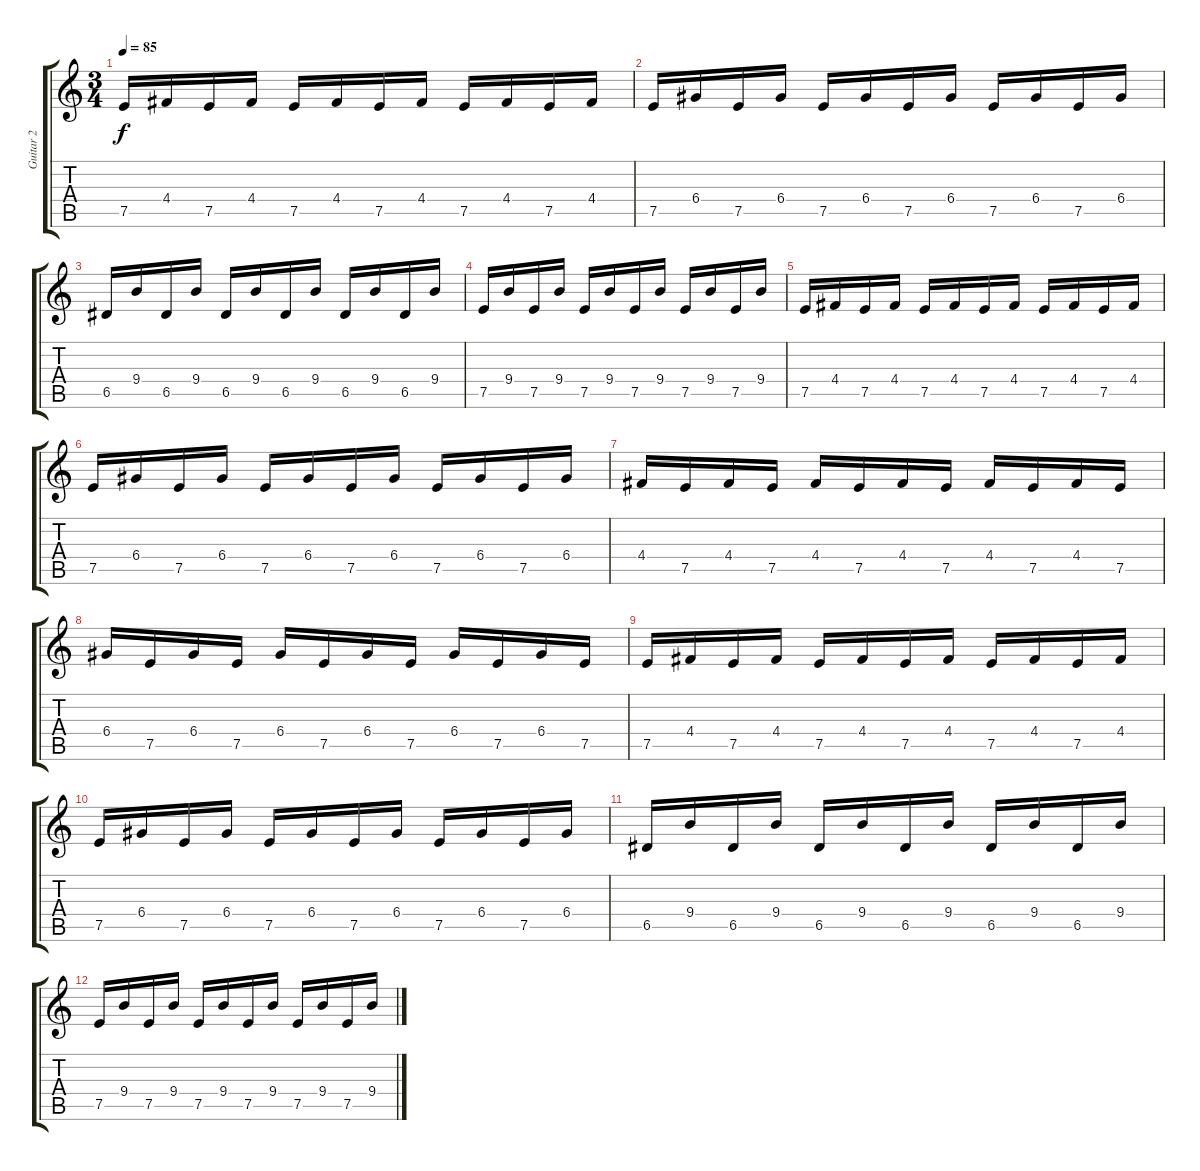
\track ("Guitar 2" "Guitar 2") {instrument electricguitarjazz}
\staff {score tabs}
\tuning (E4 B3 G3 D3 A2 E2) {hide}
\ts (3 4)
\tempo 85
\clef g2
\ks c
7.5.16{dy f} 4.4.16 7.5.16 4.4.16 7.5.16 4.4.16 7.5.16 4.4.16 7.5.16 4.4.16 7.5.16 4.4.16 |
7.5.16 6.4.16 7.5.16 6.4.16 7.5.16 6.4.16 7.5.16 6.4.16 7.5.16 6.4.16 7.5.16 6.4.16 |
6.5.16 9.4.16 6.5.16 9.4.16 6.5.16 9.4.16 6.5.16 9.4.16 6.5.16 9.4.16 6.5.16 9.4.16 |
7.5.16 9.4.16 7.5.16 9.4.16 7.5.16 9.4.16 7.5.16 9.4.16 7.5.16 9.4.16 7.5.16 9.4.16 |
7.5.16 4.4.16 7.5.16 4.4.16 7.5.16 4.4.16 7.5.16 4.4.16 7.5.16 4.4.16 7.5.16 4.4.16 |
7.5.16 6.4.16 7.5.16 6.4.16 7.5.16 6.4.16 7.5.16 6.4.16 7.5.16 6.4.16 7.5.16 6.4.16 |
4.4.16 7.5.16 4.4.16 7.5.16 4.4.16 7.5.16 4.4.16 7.5.16 4.4.16 7.5.16 4.4.16 7.5.16 |
6.4.16 7.5.16 6.4.16 7.5.16 6.4.16 7.5.16 6.4.16 7.5.16 6.4.16 7.5.16 6.4.16 7.5.16 |
7.5.16 4.4.16 7.5.16 4.4.16 7.5.16 4.4.16 7.5.16 4.4.16 7.5.16 4.4.16 7.5.16 4.4.16 |
7.5.16 6.4.16 7.5.16 6.4.16 7.5.16 6.4.16 7.5.16 6.4.16 7.5.16 6.4.16 7.5.16 6.4.16 |
6.5.16 9.4.16 6.5.16 9.4.16 6.5.16 9.4.16 6.5.16 9.4.16 6.5.16 9.4.16 6.5.16 9.4.16 |
7.5.16 9.4.16 7.5.16 9.4.16 7.5.16 9.4.16 7.5.16 9.4.16 7.5.16 9.4.16 7.5.16 9.4.16
